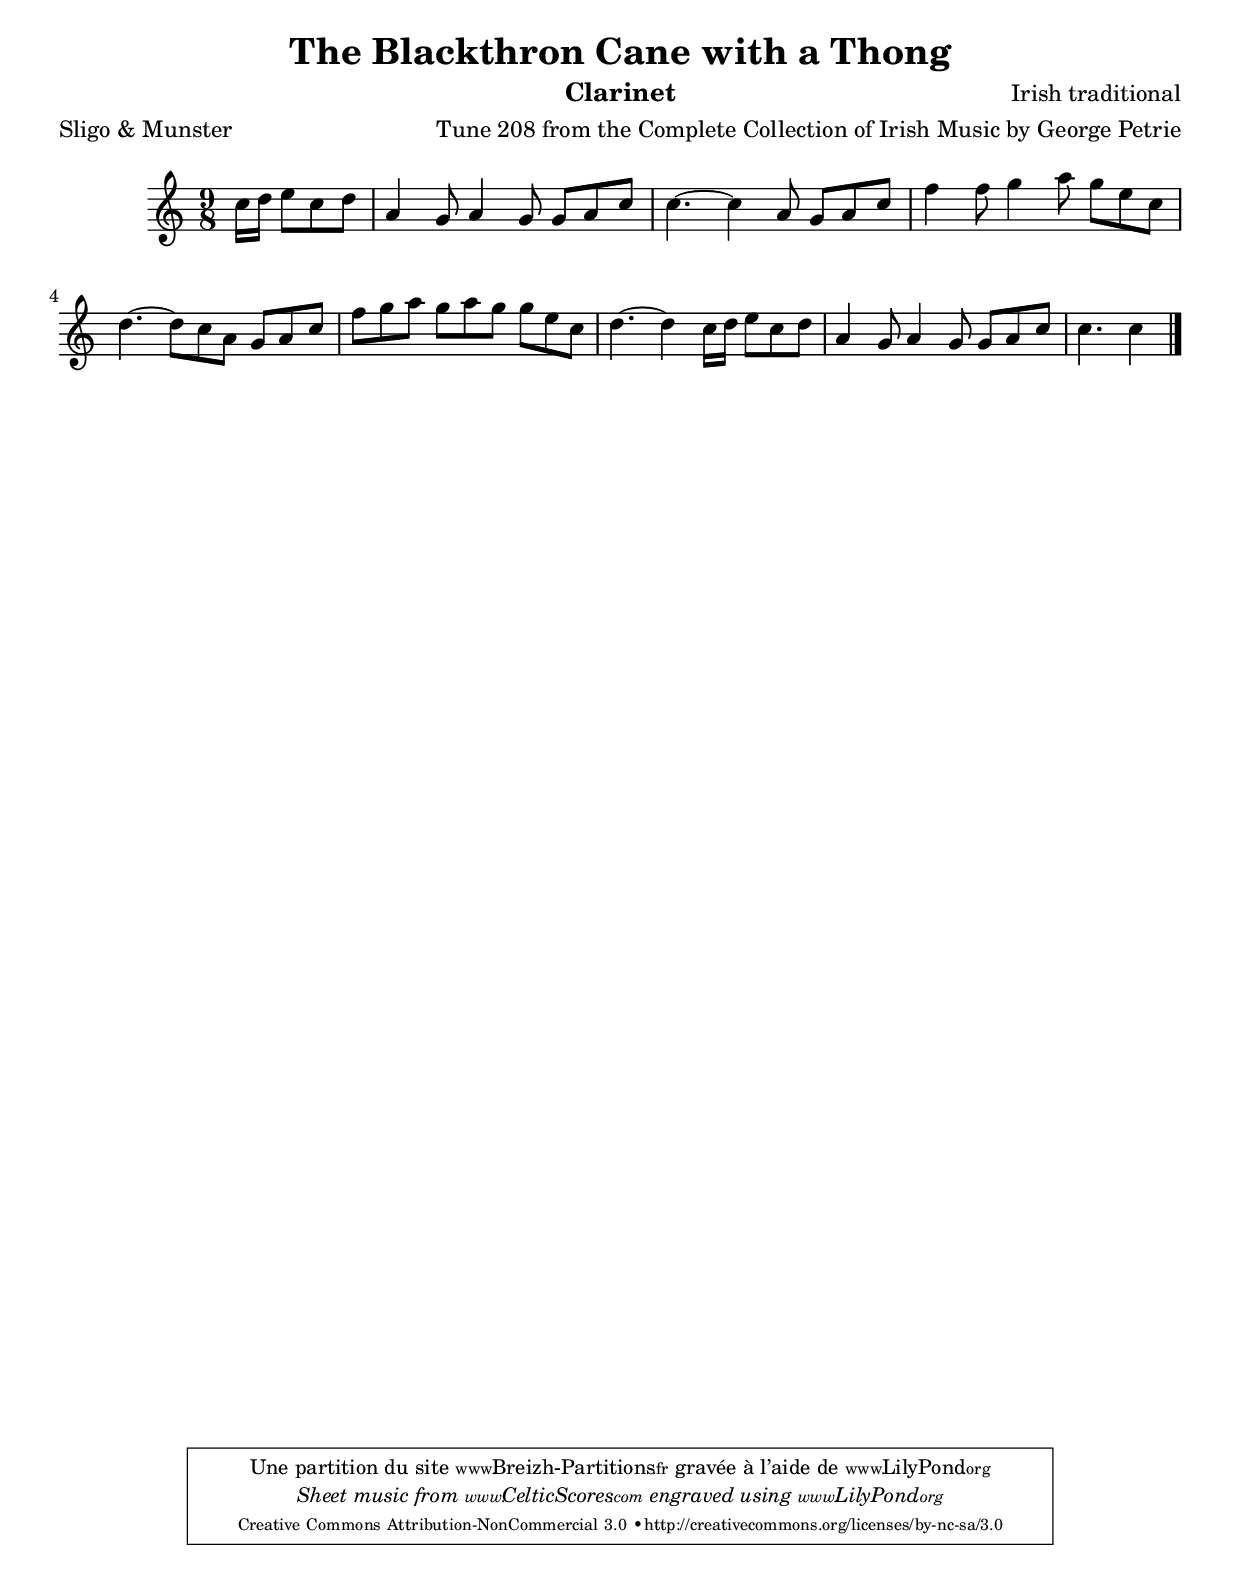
% Noted by George Petrie, LL.D., R.H.A. (1789−1866)
% Edited from the original manuscripts by Charles Villiers Standford (1902)
% Transcripted by Breizh Partitions (2012)

\version "2.12.3"

\paper {
	top-margin = 2 \cm
	bottom-margin = 2 \cm
}

\header {
title = "The Blackthron Cane with a Thong"
meter = "Sligo & Munster"
arranger = "Tune 208 from the Complete Collection of Irish Music by George Petrie"
instrument = "Clarinet"
composer = "Irish traditional"
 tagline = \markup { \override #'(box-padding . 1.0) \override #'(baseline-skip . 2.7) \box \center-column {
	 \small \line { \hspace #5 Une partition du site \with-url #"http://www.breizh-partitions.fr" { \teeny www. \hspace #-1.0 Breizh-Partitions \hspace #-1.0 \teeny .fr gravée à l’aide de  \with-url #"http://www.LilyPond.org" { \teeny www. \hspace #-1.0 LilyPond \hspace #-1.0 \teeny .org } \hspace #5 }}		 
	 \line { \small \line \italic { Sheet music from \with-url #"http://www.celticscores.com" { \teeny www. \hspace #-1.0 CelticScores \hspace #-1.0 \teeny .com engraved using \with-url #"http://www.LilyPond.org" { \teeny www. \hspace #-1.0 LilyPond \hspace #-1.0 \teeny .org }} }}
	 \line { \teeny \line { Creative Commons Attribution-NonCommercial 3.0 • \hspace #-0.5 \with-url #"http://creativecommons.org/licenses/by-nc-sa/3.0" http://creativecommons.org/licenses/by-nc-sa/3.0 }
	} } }
}


main = {
	\tempo 4. = 100
	\once \override Score.MetronomeMark #'transparent = ##t

	
	\partial 2 bes16 [c'] d'8 [bes c']
	|
	g4 f8 g4 f8 f g bes
	|
	bes4. ~ bes4 g8 f g bes
	|
	ees'4 ees'8 f'4 g'8 f' d' bes
	|
	
	c'4. ~ c'8 bes g f g bes
	|
	ees'8 f' g' f' g' f' f' d' bes
	|
	c'4. ~ c'4 bes16 [c'] d'8 [bes c']
	|
	g4 f8 g4 f8 f g bes
	|
	bes4.  bes4
	
	
	\bar "|."
	
}



\score  {
\new Staff  <<
    \time 9/8  
    \clef "G"
    \key c \major
	\transposition bes
    \set Staff.midiInstrument = "clarinet"
	\transpose a b'{
    \main
}
>>

\layout  { }
\midi  { }
}
